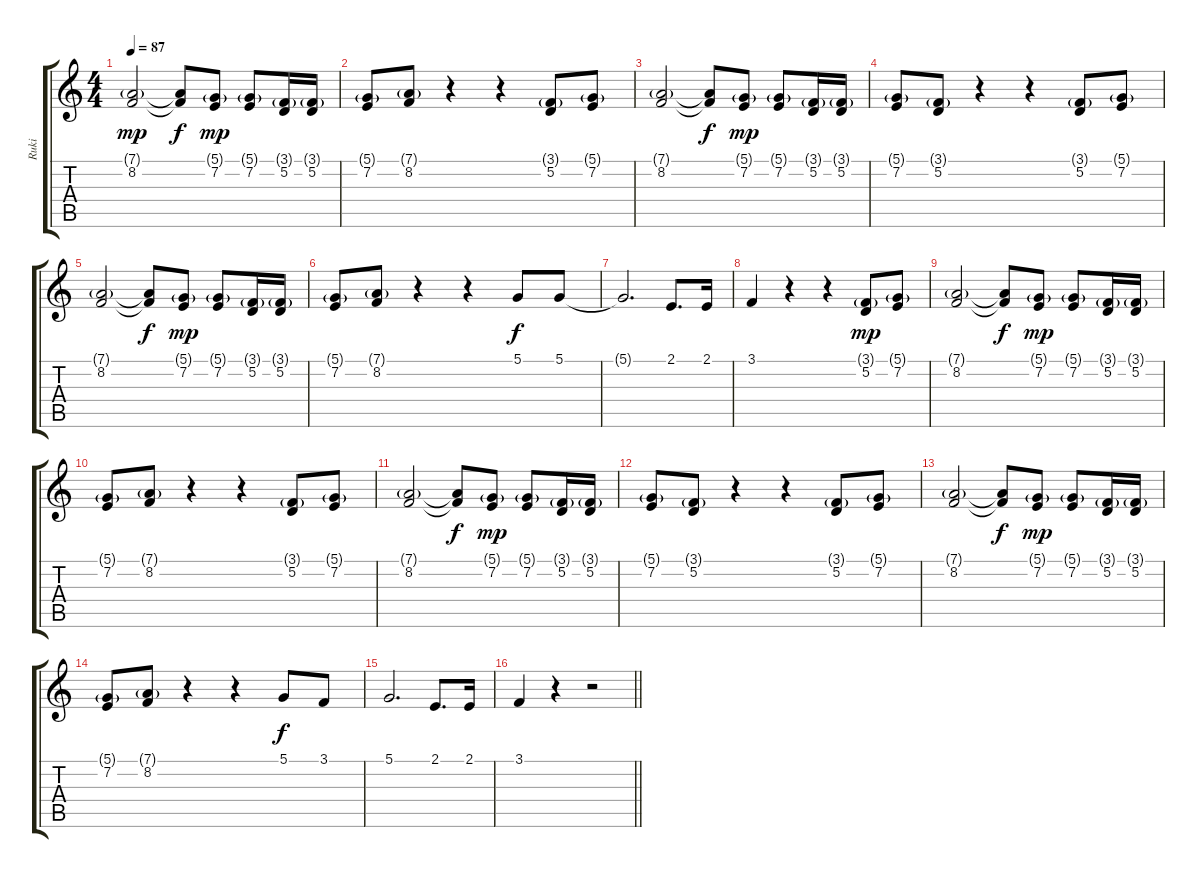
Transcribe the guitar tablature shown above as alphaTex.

\track ("Ruki" "Ruki") {instrument lead6voice}
\staff {score tabs}
\tuning (D4 A3 F3 C3 G2 D2) {hide}
\ts (4 4)
\tempo 87
\clef g2
\ks c
(7.1{g} 8.2).2{dy mp} (7.1{t} 8.2{t}).8{dy f} (5.1{g} 7.2).8{dy mp} (5.1{g} 7.2).8 (3.1{g} 5.2).16 (3.1{g} 5.2).16 |
(5.1{g} 7.2).8 (7.1{g} 8.2).8 r.4 r.4 (3.1{g} 5.2).8 (5.1{g} 7.2).8 |
(7.1{g} 8.2).2 (7.1{t} 8.2{t}).8{dy f} (5.1{g} 7.2).8{dy mp} (5.1{g} 7.2).8 (3.1{g} 5.2).16 (3.1{g} 5.2).16 |
(5.1{g} 7.2).8 (3.1{g} 5.2).8 r.4 r.4 (3.1{g} 5.2).8 (5.1{g} 7.2).8 |
(7.1{g} 8.2).2 (7.1{t} 8.2{t}).8{dy f} (5.1{g} 7.2).8{dy mp} (5.1{g} 7.2).8 (3.1{g} 5.2).16 (3.1{g} 5.2).16 |
(5.1{g} 7.2).8 (7.1{g} 8.2).8 r.4 r.4 5.1.8{dy f} 5.1.8 |
5.1{t}.2{d} 2.1.8{d} 2.1.16 |
3.1.4 r.4 r.4 (3.1{g} 5.2).8{dy mp} (5.1{g} 7.2).8 |
(7.1{g} 8.2).2 (7.1{t} 8.2{t}).8{dy f} (5.1{g} 7.2).8{dy mp} (5.1{g} 7.2).8 (3.1{g} 5.2).16 (3.1{g} 5.2).16 |
(5.1{g} 7.2).8 (7.1{g} 8.2).8 r.4 r.4 (3.1{g} 5.2).8 (5.1{g} 7.2).8 |
(7.1{g} 8.2).2 (7.1{t} 8.2{t}).8{dy f} (5.1{g} 7.2).8{dy mp} (5.1{g} 7.2).8 (3.1{g} 5.2).16 (3.1{g} 5.2).16 |
(5.1{g} 7.2).8 (3.1{g} 5.2).8 r.4 r.4 (3.1{g} 5.2).8 (5.1{g} 7.2).8 |
(7.1{g} 8.2).2 (7.1{t} 8.2{t}).8{dy f} (5.1{g} 7.2).8{dy mp} (5.1{g} 7.2).8 (3.1{g} 5.2).16 (3.1{g} 5.2).16 |
(5.1{g} 7.2).8 (7.1{g} 8.2).8 r.4 r.4 5.1.8{dy f} 3.1.8 |
5.1.2{d} 2.1.8{d} 2.1.16 |
\barLineRight lightlight
3.1.4 r.4 r.2
